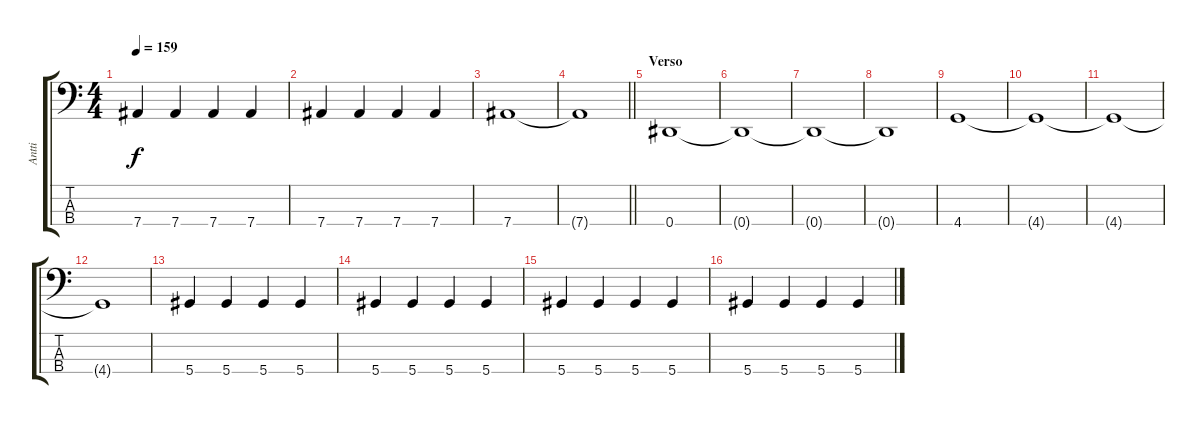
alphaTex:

\track ("Antti" "Antti") {instrument electricbassfinger}
\staff {score tabs}
\tuning (Gb2 Db2 Ab1 Eb1) {hide}
\ts (4 4)
\tempo 159
\clef f4
\ks c
7.4.4{dy f} 7.4.4 7.4.4 7.4.4 |
7.4.4 7.4.4 7.4.4 7.4.4 |
7.4.1 |
\barLineRight lightlight
7.4{t}.1 |
\section ("" "Verso")
0.4.1 |
0.4{t}.1 |
0.4{t}.1 |
0.4{t}.1 |
4.4.1 |
4.4{t}.1 |
4.4{t}.1 |
4.4{t}.1 |
5.4.4 5.4.4 5.4.4 5.4.4 |
5.4.4 5.4.4 5.4.4 5.4.4 |
5.4.4 5.4.4 5.4.4 5.4.4 |
5.4.4 5.4.4 5.4.4 5.4.4
